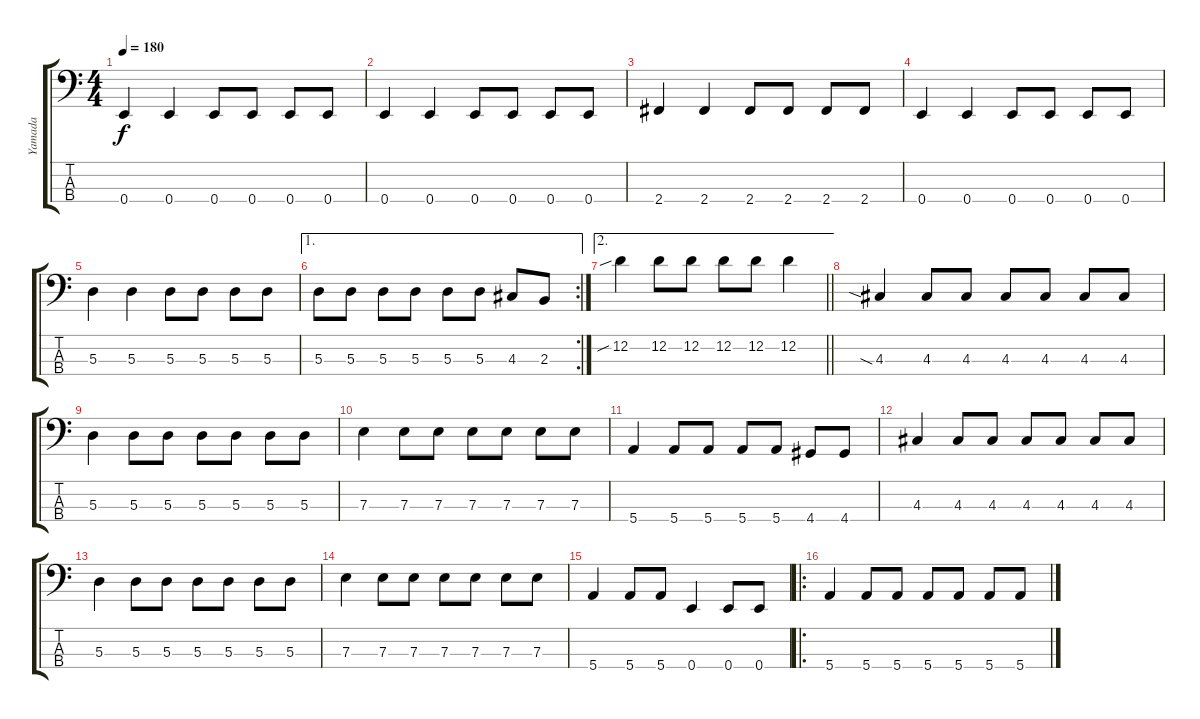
\track ("Yamada" "Yamada") {instrument electricbasspick}
\staff {score tabs}
\tuning (G2 D2 A1 E1) {hide}
\ts (4 4)
\tempo 180
\clef f4
\ks c
0.4.4{dy f} 0.4.4 0.4.8 0.4.8 0.4.8 0.4.8 |
0.4.4 0.4.4 0.4.8 0.4.8 0.4.8 0.4.8 |
2.4.4 2.4.4 2.4.8 2.4.8 2.4.8 2.4.8 |
0.4.4 0.4.4 0.4.8 0.4.8 0.4.8 0.4.8 |
5.3.4 5.3.4 5.3.8 5.3.8 5.3.8 5.3.8 |
\ae 1
\rc 2
5.3.8 5.3.8 5.3.8 5.3.8 5.3.8 5.3.8 4.3.8 2.3.8 |
\ae 2
\barLineRight lightlight
12.2{sib}.4 12.2.8 12.2.8 12.2.8 12.2.8 12.2.4 |
4.3{sia}.4 4.3.8 4.3.8 4.3.8 4.3.8 4.3.8 4.3.8 |
5.3.4 5.3.8 5.3.8 5.3.8 5.3.8 5.3.8 5.3.8 |
7.3.4 7.3.8 7.3.8 7.3.8 7.3.8 7.3.8 7.3.8 |
5.4.4 5.4.8 5.4.8 5.4.8 5.4.8 4.4.8 4.4.8 |
4.3.4 4.3.8 4.3.8 4.3.8 4.3.8 4.3.8 4.3.8 |
5.3.4 5.3.8 5.3.8 5.3.8 5.3.8 5.3.8 5.3.8 |
7.3.4 7.3.8 7.3.8 7.3.8 7.3.8 7.3.8 7.3.8 |
5.4.4 5.4.8 5.4.8 0.4.4 0.4.8 0.4.8 |
\ro
5.4.4 5.4.8 5.4.8 5.4.8 5.4.8 5.4.8 5.4.8
